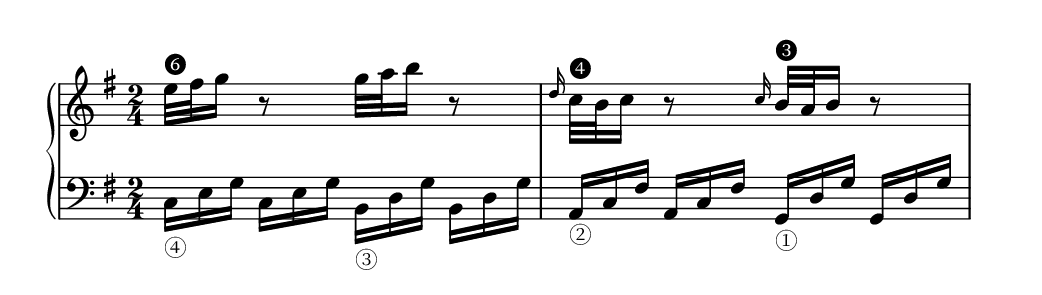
\version "2.24.0"
\include "../../stylesheets/annotation.ly"
\header {
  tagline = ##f
}
\paper {
  page-breaking = #ly:one-line-auto-height-breaking
}

\include "../../stylesheets/typography.ly"
\score {
  \new PianoStaff <<
    \new Staff = "up" \relative c' {
      \clef "treble" \time 2/4 \key g \major
      e'32 \mla fis32 g16 r8 g32 a32 b16 r8 |
      \grace d,16 c32 \mfa b32 c16 r8 \grace c16 b32 \mmi a32 b16 r8 |
    }
    \new Staff = "down" \relative c {
      \clef "bass" \time 2/4 \key g \major
      \omit TupletNumber \tuplet 3/2 8 { c16 \bfa [ e g ] c, [ e g ] b, \bmi [ d g ] b, [ d g ] } |
      \tuplet 3/2 8 { a,16 \bre [ c fis ] a, [ c fis ] g, \bdo [ d' g ] g, [ d' g ] } |
    }
  >>
}
